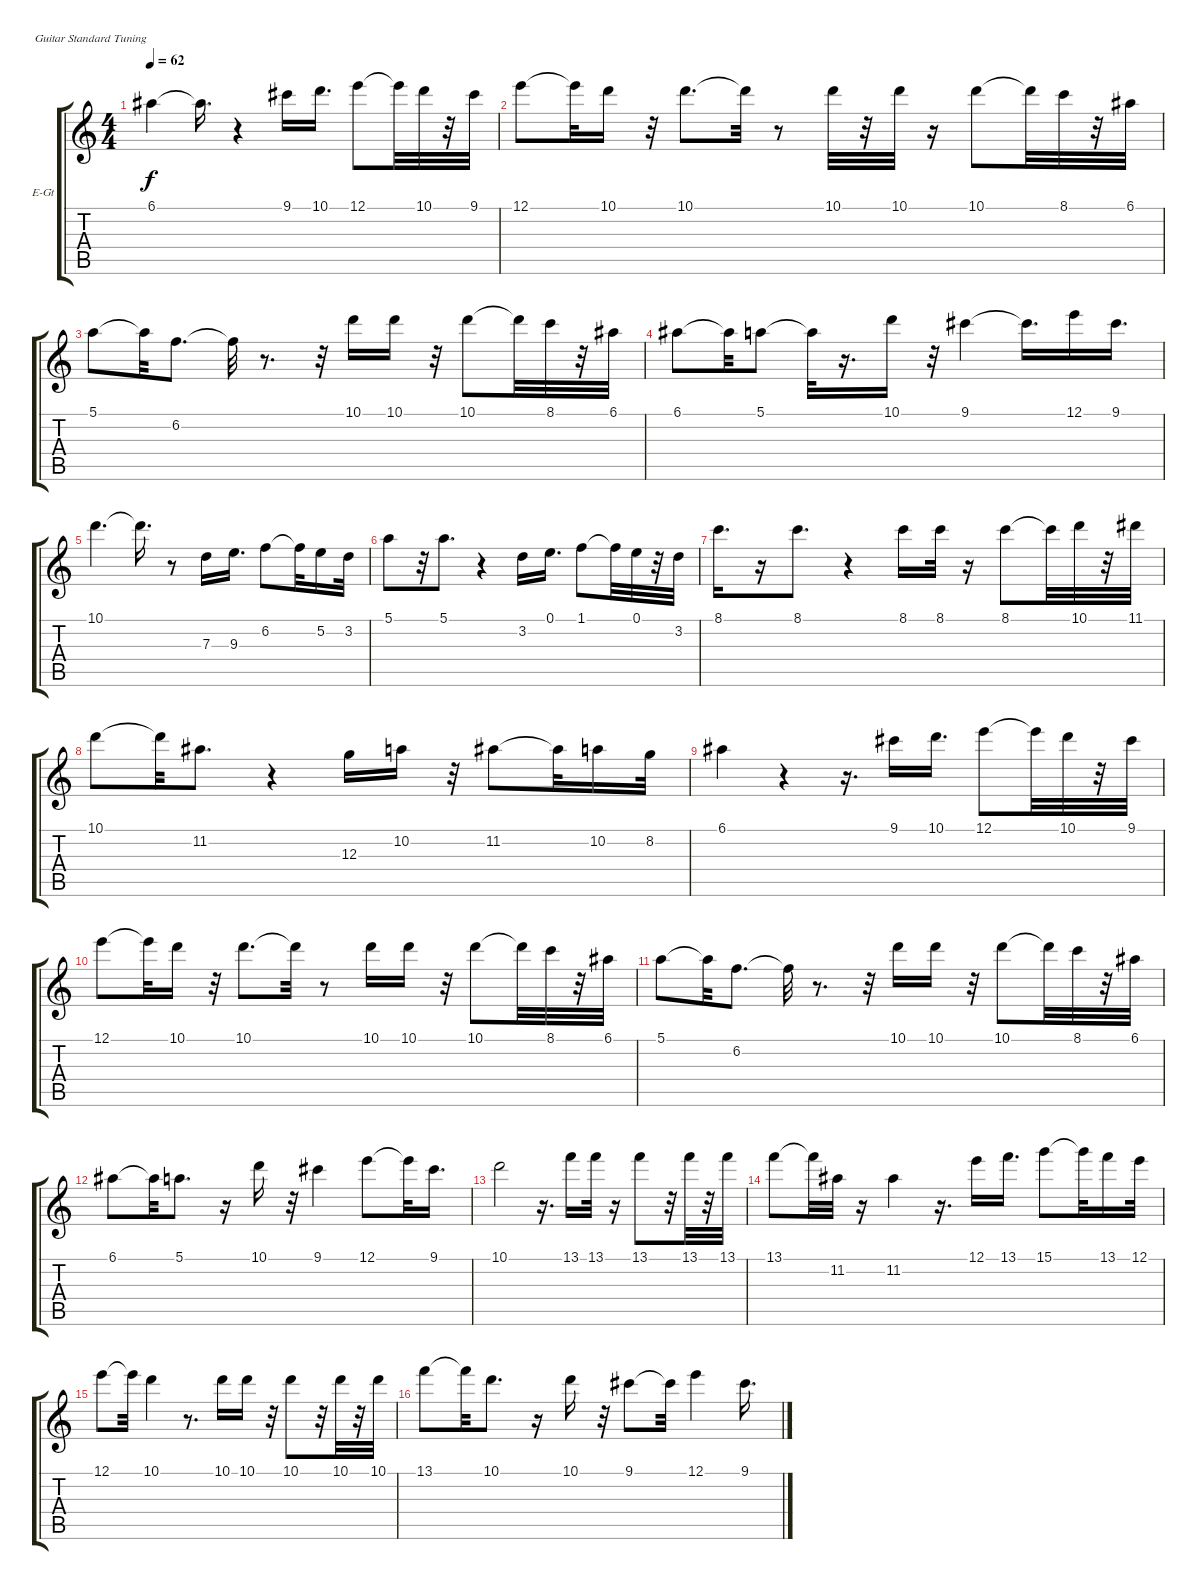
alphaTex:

\bracketExtendMode groupsimilarinstruments
\firstSystemTrackNameOrientation horizontal
\otherSystemsTrackNameOrientation horizontal
\track ("Вокал" "E-Gt") {instrument overdrivenguitar}
\staff {score tabs}
\tuning (E4 B3 G3 D3 A2 E2)
\ts (4 4)
\tempo 62
\clef g2
\ks c
6.1.4{dy f} 6.1{t}.16{d} r.4 9.1.16 10.1.16{d} 12.1.8 12.1{t}.32 10.1.32 r.32 9.1.32 |
12.1.8 12.1{t}.32 10.1.16 r.32 10.1.8{d} 10.1{t}.32 r.8 10.1.32 r.32 10.1.32 r.16 10.1.8 10.1{t}.32 8.1.32 r.32 6.1.32 |
5.1.8 5.1{t}.32 6.2.8{d} 6.2{t}.32 r.8{d} r.32 10.1.16 10.1.16 r.32 10.1.8 10.1{t}.32 8.1.32 r.32 6.1.32 |
6.1.8 6.1{t}.32 5.1.8 5.1{t}.32 r.16{d} 10.1.16 r.32 9.1.4 9.1{t}.16{d} 12.1.16 9.1.16{d} |
10.1.4{d} 10.1{t}.16{d} r.8 7.3.16 9.3.16{d} 6.2.8 6.2{t}.32 5.2.16 3.2.32 |
5.1.8 r.32 5.1.8{d} r.4 3.2.16 0.1.16{d} 1.1.8 1.1{t}.32 0.1.32 r.32 3.2.32 |
8.1.16{d} r.16 8.1.8{d} r.4 8.1.16 8.1.32 r.16 8.1.8 8.1{t}.32 10.1.32 r.32 11.1.32 |
10.1.8 10.1{t}.32 11.2.8{d} r.4 12.3.16 10.2.16 r.32 11.2.8 11.2{t}.32 10.2.16 8.2.32 |
6.1.4 r.4 r.16{d} 9.1.16 10.1.16{d} 12.1.8 12.1{t}.32 10.1.32 r.32 9.1.32 |
12.1.8 12.1{t}.32 10.1.16 r.32 10.1.8{d} 10.1{t}.32 r.8 10.1.16 10.1.16 r.32 10.1.8 10.1{t}.32 8.1.32 r.32 6.1.32 |
5.1.8 5.1{t}.32 6.2.8{d} 6.2{t}.32 r.8{d} r.32 10.1.16 10.1.16 r.32 10.1.8 10.1{t}.32 8.1.32 r.32 6.1.32 |
6.1.8 6.1{t}.32 5.1.8{d} r.16 10.1.16 r.32 9.1.4 12.1.8 12.1{t}.32 9.1.16{d} |
10.1.2 r.16{d} 13.1.16 13.1.32 r.16 13.1.8 r.32 13.1.32 r.32 13.1.32 |
13.1.8 13.1{t}.32 11.2.32 r.16 11.2.4 r.16{d} 12.1.16 13.1.16{d} 15.1.8 15.1{t}.32 13.1.16 12.1.32 |
12.1.8 12.1{t}.32 10.1.4 r.8{d} 10.1.16 10.1.16 r.32 10.1.8 r.32 10.1.32 r.32 10.1.32 |
13.1.8 13.1{t}.32 10.1.8{d} r.16 10.1.16 r.32 9.1.8 9.1{t}.32 12.1.4 9.1.16{d}
